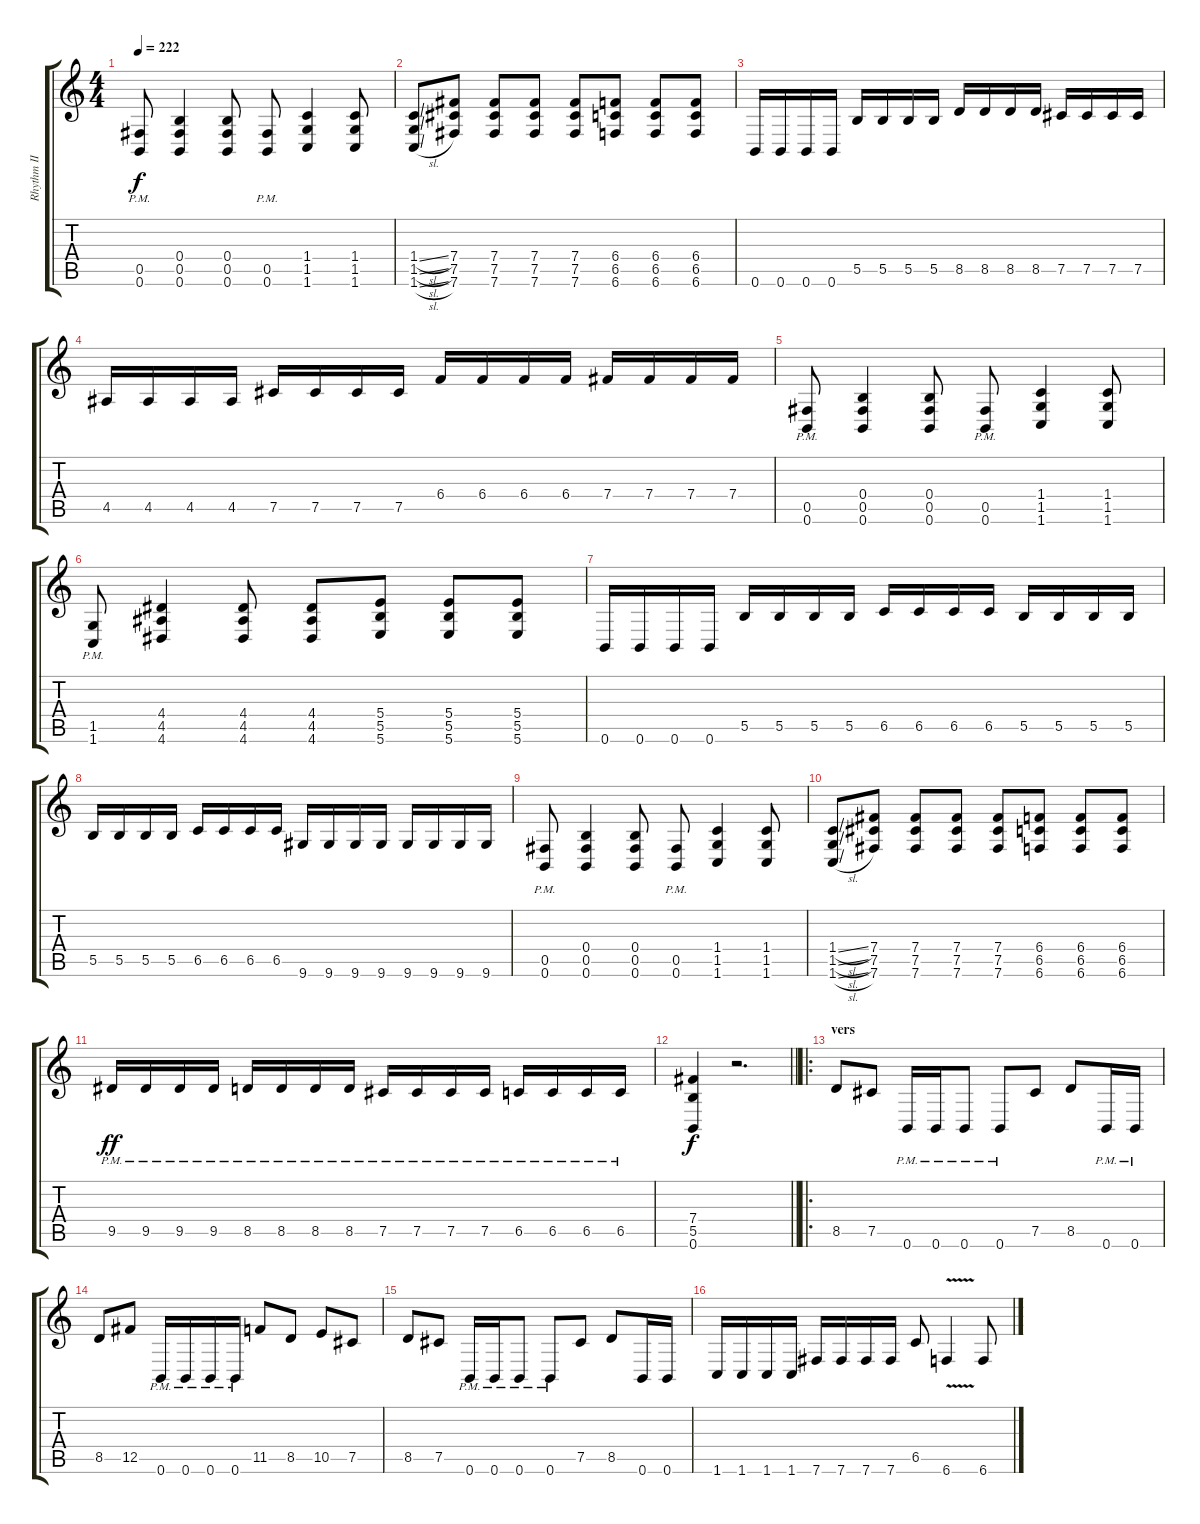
\track ("Rhythm II" "Rhythm II") {instrument distortionguitar}
\staff {score tabs}
\tuning (Db4 Ab3 E3 B2 Gb2 B1) {hide}
\ts (4 4)
\tempo 222
\clef g2
\ks c
(0.5{pm} 0.6{pm}).8{dy f} (0.4 0.5 0.6).4 (0.4 0.5 0.6).8 (0.5{pm} 0.6{pm}).8 (1.4 1.5 1.6).4 (1.4 1.5 1.6).8 |
(1.4{sl} 1.5{sl} 1.6{sl}).8 (7.4 7.5 7.6).8 (7.4 7.5 7.6).8 (7.4 7.5 7.6).8 (7.4 7.5 7.6).8 (6.4 6.5 6.6).8 (6.4 6.5 6.6).8 (6.4 6.5 6.6).8 |
0.6.16 0.6.16 0.6.16 0.6.16 5.5.16 5.5.16 5.5.16 5.5.16 8.5.16 8.5.16 8.5.16 8.5.16 7.5.16 7.5.16 7.5.16 7.5.16 |
4.5.16 4.5.16 4.5.16 4.5.16 7.5.16 7.5.16 7.5.16 7.5.16 6.4.16 6.4.16 6.4.16 6.4.16 7.4.16 7.4.16 7.4.16 7.4.16 |
(0.5{pm} 0.6{pm}).8 (0.4 0.5 0.6).4 (0.4 0.5 0.6).8 (0.5{pm} 0.6{pm}).8 (1.4 1.5 1.6).4 (1.4 1.5 1.6).8 |
(1.5{pm} 1.6{pm}).8 (4.4 4.5 4.6).4 (4.4 4.5 4.6).8 (4.4 4.5 4.6).8 (5.4 5.5 5.6).8 (5.4 5.5 5.6).8 (5.4 5.5 5.6).8 |
0.6.16 0.6.16 0.6.16 0.6.16 5.5.16 5.5.16 5.5.16 5.5.16 6.5.16 6.5.16 6.5.16 6.5.16 5.5.16 5.5.16 5.5.16 5.5.16 |
5.5.16 5.5.16 5.5.16 5.5.16 6.5.16 6.5.16 6.5.16 6.5.16 9.6.16 9.6.16 9.6.16 9.6.16 9.6.16 9.6.16 9.6.16 9.6.16 |
(0.5{pm} 0.6{pm}).8 (0.4 0.5 0.6).4 (0.4 0.5 0.6).8 (0.5{pm} 0.6{pm}).8 (1.4 1.5 1.6).4 (1.4 1.5 1.6).8 |
(1.4{sl} 1.5{sl} 1.6{sl}).8 (7.4 7.5 7.6).8 (7.4 7.5 7.6).8 (7.4 7.5 7.6).8 (7.4 7.5 7.6).8 (6.4 6.5 6.6).8 (6.4 6.5 6.6).8 (6.4 6.5 6.6).8 |
9.5{pm}.16{dy ff} 9.5{pm}.16 9.5{pm}.16 9.5{pm}.16 8.5{pm}.16 8.5{pm}.16 8.5{pm}.16 8.5{pm}.16 7.5{pm}.16 7.5{pm}.16 7.5{pm}.16 7.5{pm}.16 6.5{pm}.16 6.5{pm}.16 6.5{pm}.16 6.5{pm}.16 |
\barLineRight lightlight
(7.4 5.5 0.6).4{dy f} r.2{d} |
\ro
\section ("" "vers")
8.5.8 7.5.8 0.6{pm}.16 0.6{pm}.16 0.6{pm}.8 0.6{pm}.8 7.5.8 8.5.8 0.6{pm}.16 0.6{pm}.16 |
8.5.8 12.5.8 0.6{pm}.16 0.6{pm}.16 0.6{pm}.16 0.6{pm}.16 11.5.8 8.5.8 10.5.8 7.5.8 |
8.5.8 7.5.8 0.6{pm}.16 0.6{pm}.16 0.6{pm}.8 0.6{pm}.8 7.5.8 8.5.8 0.6.16 0.6.16 |
1.6.16 1.6.16 1.6.16 1.6.16 7.6.16 7.6.16 7.6.16 7.6.16 6.5.8 6.6{v}.4 6.6.8
